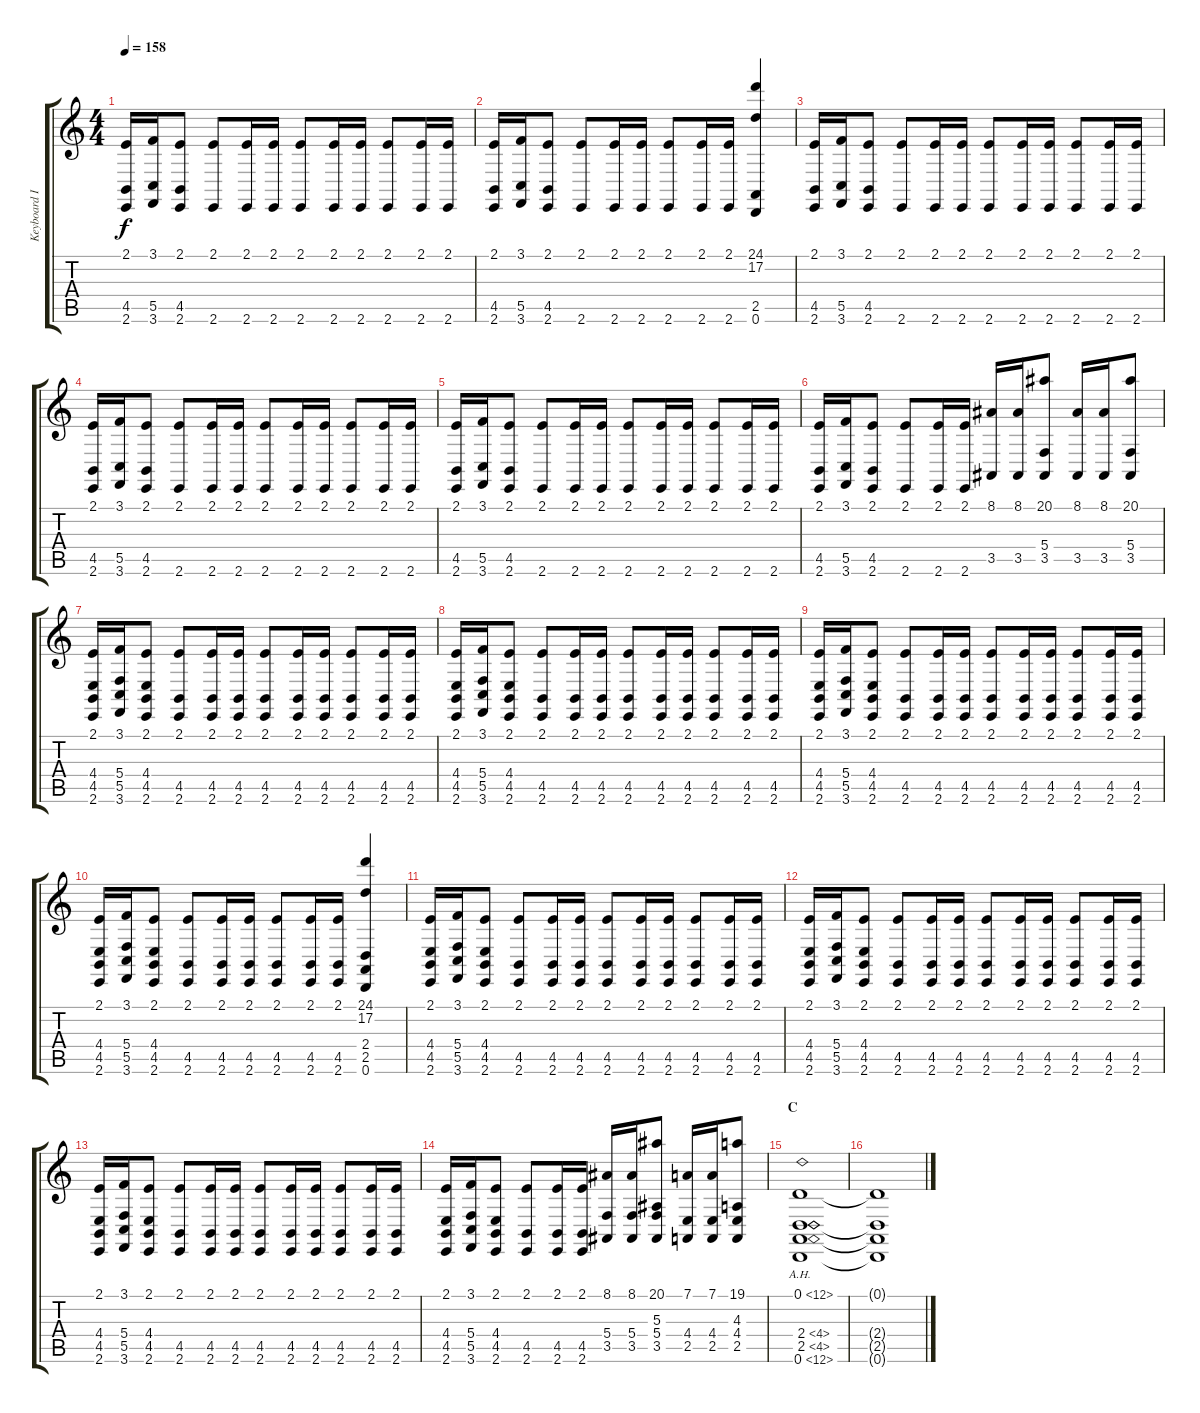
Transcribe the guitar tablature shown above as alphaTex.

\track ("Keyboard II" "Keyboard I") {instrument stringensemble1}
\staff {score tabs}
\tuning (D4 A3 F3 C3 G2 D2) {hide}
\ts (4 4)
\tempo 158
\clef g2
\ks c
(2.1 4.5 2.6).16{dy f} (3.1 5.5 3.6).16 (2.1 4.5 2.6).8 (2.1 2.6).8 (2.1 2.6).16 (2.1 2.6).16 (2.1 2.6).8 (2.1 2.6).16 (2.1 2.6).16 (2.1 2.6).8 (2.1 2.6).16 (2.1 2.6).16 |
(2.1 4.5 2.6).16 (3.1 5.5 3.6).16 (2.1 4.5 2.6).8 (2.1 2.6).8 (2.1 2.6).16 (2.1 2.6).16 (2.1 2.6).8 (2.1 2.6).16 (2.1 2.6).16 (24.1 17.2 2.5 0.6).4 |
(2.1 4.5 2.6).16 (3.1 5.5 3.6).16 (2.1 4.5 2.6).8 (2.1 2.6).8 (2.1 2.6).16 (2.1 2.6).16 (2.1 2.6).8 (2.1 2.6).16 (2.1 2.6).16 (2.1 2.6).8 (2.1 2.6).16 (2.1 2.6).16 |
(2.1 4.5 2.6).16 (3.1 5.5 3.6).16 (2.1 4.5 2.6).8 (2.1 2.6).8 (2.1 2.6).16 (2.1 2.6).16 (2.1 2.6).8 (2.1 2.6).16 (2.1 2.6).16 (2.1 2.6).8 (2.1 2.6).16 (2.1 2.6).16 |
(2.1 4.5 2.6).16 (3.1 5.5 3.6).16 (2.1 4.5 2.6).8 (2.1 2.6).8 (2.1 2.6).16 (2.1 2.6).16 (2.1 2.6).8 (2.1 2.6).16 (2.1 2.6).16 (2.1 2.6).8 (2.1 2.6).16 (2.1 2.6).16 |
(2.1 4.5 2.6).16 (3.1 5.5 3.6).16 (2.1 4.5 2.6).8 (2.1 2.6).8 (2.1 2.6).16 (2.1 2.6).16 (8.1 3.5).16 (8.1 3.5).16 (20.1 5.4 3.5).8 (8.1 3.5).16 (8.1 3.5).16 (20.1 5.4 3.5).8 |
(2.1 4.4 4.5 2.6).16 (3.1 5.4 5.5 3.6).16 (2.1 4.4 4.5 2.6).8 (2.1 4.5 2.6).8 (2.1 4.5 2.6).16 (2.1 4.5 2.6).16 (2.1 4.5 2.6).8 (2.1 4.5 2.6).16 (2.1 4.5 2.6).16 (2.1 4.5 2.6).8 (2.1 4.5 2.6).16 (2.1 4.5 2.6).16 |
(2.1 4.4 4.5 2.6).16 (3.1 5.4 5.5 3.6).16 (2.1 4.4 4.5 2.6).8 (2.1 4.5 2.6).8 (2.1 4.5 2.6).16 (2.1 4.5 2.6).16 (2.1 4.5 2.6).8 (2.1 4.5 2.6).16 (2.1 4.5 2.6).16 (2.1 4.5 2.6).8 (2.1 4.5 2.6).16 (2.1 4.5 2.6).16 |
(2.1 4.4 4.5 2.6).16 (3.1 5.4 5.5 3.6).16 (2.1 4.4 4.5 2.6).8 (2.1 4.5 2.6).8 (2.1 4.5 2.6).16 (2.1 4.5 2.6).16 (2.1 4.5 2.6).8 (2.1 4.5 2.6).16 (2.1 4.5 2.6).16 (2.1 4.5 2.6).8 (2.1 4.5 2.6).16 (2.1 4.5 2.6).16 |
(2.1 4.4 4.5 2.6).16 (3.1 5.4 5.5 3.6).16 (2.1 4.4 4.5 2.6).8 (2.1 4.5 2.6).8 (2.1 4.5 2.6).16 (2.1 4.5 2.6).16 (2.1 4.5 2.6).8 (2.1 4.5 2.6).16 (2.1 4.5 2.6).16 (24.1 17.2 2.4 2.5 0.6).4 |
(2.1 4.4 4.5 2.6).16 (3.1 5.4 5.5 3.6).16 (2.1 4.4 4.5 2.6).8 (2.1 4.5 2.6).8 (2.1 4.5 2.6).16 (2.1 4.5 2.6).16 (2.1 4.5 2.6).8 (2.1 4.5 2.6).16 (2.1 4.5 2.6).16 (2.1 4.5 2.6).8 (2.1 4.5 2.6).16 (2.1 4.5 2.6).16 |
(2.1 4.4 4.5 2.6).16 (3.1 5.4 5.5 3.6).16 (2.1 4.4 4.5 2.6).8 (2.1 4.5 2.6).8 (2.1 4.5 2.6).16 (2.1 4.5 2.6).16 (2.1 4.5 2.6).8 (2.1 4.5 2.6).16 (2.1 4.5 2.6).16 (2.1 4.5 2.6).8 (2.1 4.5 2.6).16 (2.1 4.5 2.6).16 |
(2.1 4.4 4.5 2.6).16 (3.1 5.4 5.5 3.6).16 (2.1 4.4 4.5 2.6).8 (2.1 4.5 2.6).8 (2.1 4.5 2.6).16 (2.1 4.5 2.6).16 (2.1 4.5 2.6).8 (2.1 4.5 2.6).16 (2.1 4.5 2.6).16 (2.1 4.5 2.6).8 (2.1 4.5 2.6).16 (2.1 4.5 2.6).16 |
(2.1 4.4 4.5 2.6).16 (3.1 5.4 5.5 3.6).16 (2.1 4.4 4.5 2.6).8 (2.1 4.5 2.6).8 (2.1 4.5 2.6).16 (2.1 4.5 2.6).16 (8.1 5.4 3.5).16 (8.1 5.4 3.5).16 (20.1 5.3 5.4 3.5).8 (7.1 4.4 2.5).16 (7.1 4.4 2.5).16 (19.1 4.3 4.4 2.5).8 |
\section ("" "C")
(0.1{ah 12} 2.4{ah 2} 2.5{ah 2} 0.6{ah 12}).1 |
(0.1{t} 2.4{t} 2.5{t} 0.6{t}).1
